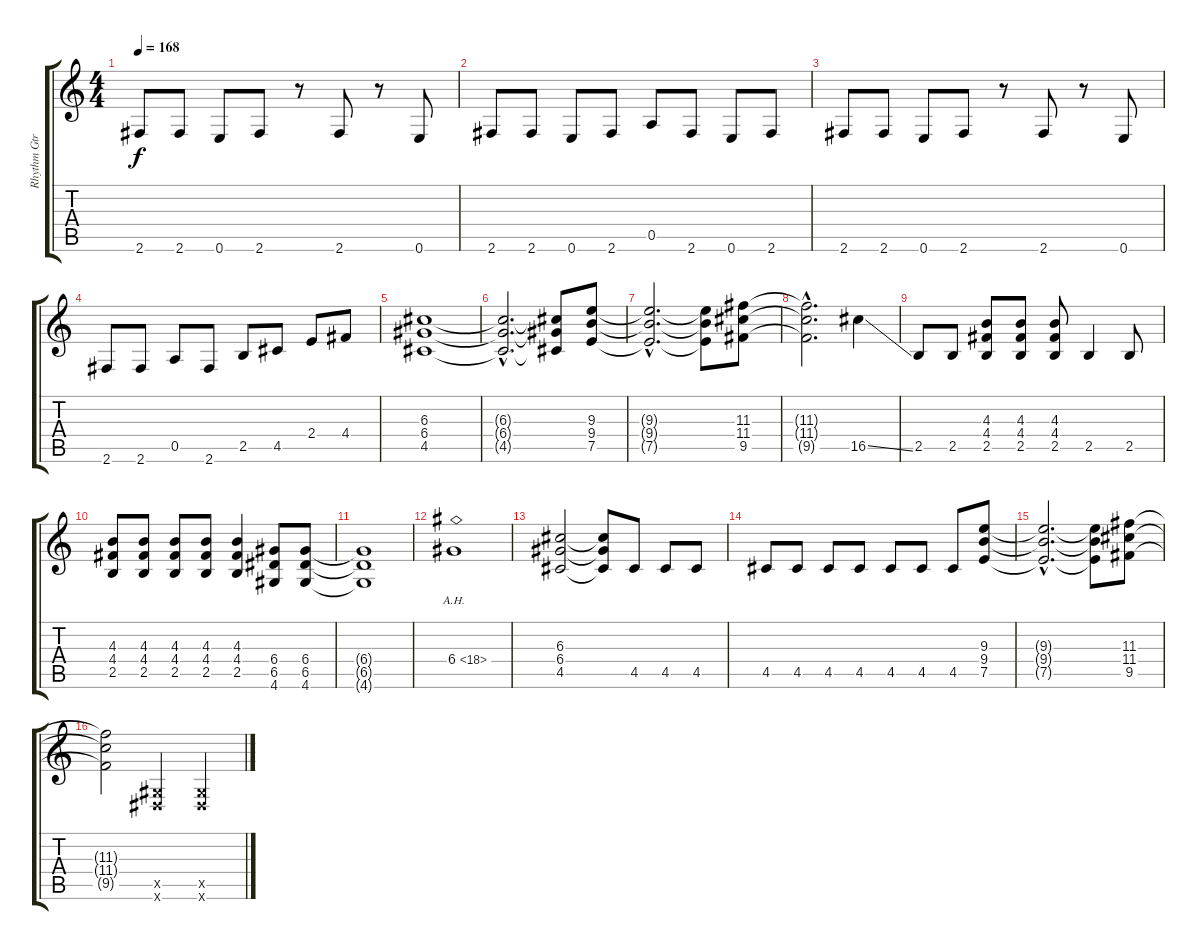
\track ("Rhythm Gtr.1" "Rhythm Gtr") {instrument distortionguitar}
\staff {score tabs}
\tuning (E4 B3 G3 D3 A2 E2) {hide}
\ts (4 4)
\tempo 168
\clef g2
\ks c
2.6.8{dy f} 2.6.8 0.6.8 2.6.8 r.8 2.6.8 r.8 0.6.8 |
2.6.8 2.6.8 0.6.8 2.6.8 0.5.8 2.6.8 0.6.8 2.6.8 |
2.6.8 2.6.8 0.6.8 2.6.8 r.8 2.6.8 r.8 0.6.8 |
2.6.8 2.6.8 0.5.8 2.6.8 2.5.8 4.5.8 2.4.8 4.4.8 |
(6.3 6.4 4.5).1 |
(6.3{hac t} 6.4{hac t} 4.5{hac t}).2{d} (6.3{t} 6.4{t} 4.5{t}).8 (9.3 9.4 7.5).8 |
(9.3{hac t} 9.4{hac t} 7.5{hac t}).2{d} (9.3{t} 9.4{t} 7.5{t}).8 (11.3 11.4 9.5).8 |
(11.3{hac t} 11.4{hac t} 9.5{hac t}).2{d} 16.5{ss}.4 |
2.5.8 2.5.8 (4.3 4.4 2.5).8 (4.3 4.4 2.5).8 (4.3 4.4 2.5).8 2.5.4 2.5.8 |
(4.3 4.4 2.5).8 (4.3 4.4 2.5).8 (4.3 4.4 2.5).8 (4.3 4.4 2.5).8 (4.3 4.4 2.5).4 (6.4 6.5 4.6).8 (6.4 6.5 4.6).8 |
(6.4{t} 6.5{t} 4.6{t}).1 |
6.4{ah 12}.1 |
(6.3 6.4 4.5).2 (6.3{t} 6.4{t} 4.5{t}).8 4.5.8 4.5.8 4.5.8 |
4.5.8 4.5.8 4.5.8 4.5.8 4.5.8 4.5.8 4.5.8 (9.3 9.4 7.5).8 |
(9.3{hac t} 9.4{hac t} 7.5{hac t}).2{d} (9.3{t} 9.4{t} 7.5{t}).8 (11.3 11.4 9.5).8 |
(11.3{t} 11.4{t} 9.5{t}).2 (-1.5{x} -1.6{x}).4 (-1.5{x} -1.6{x}).4
